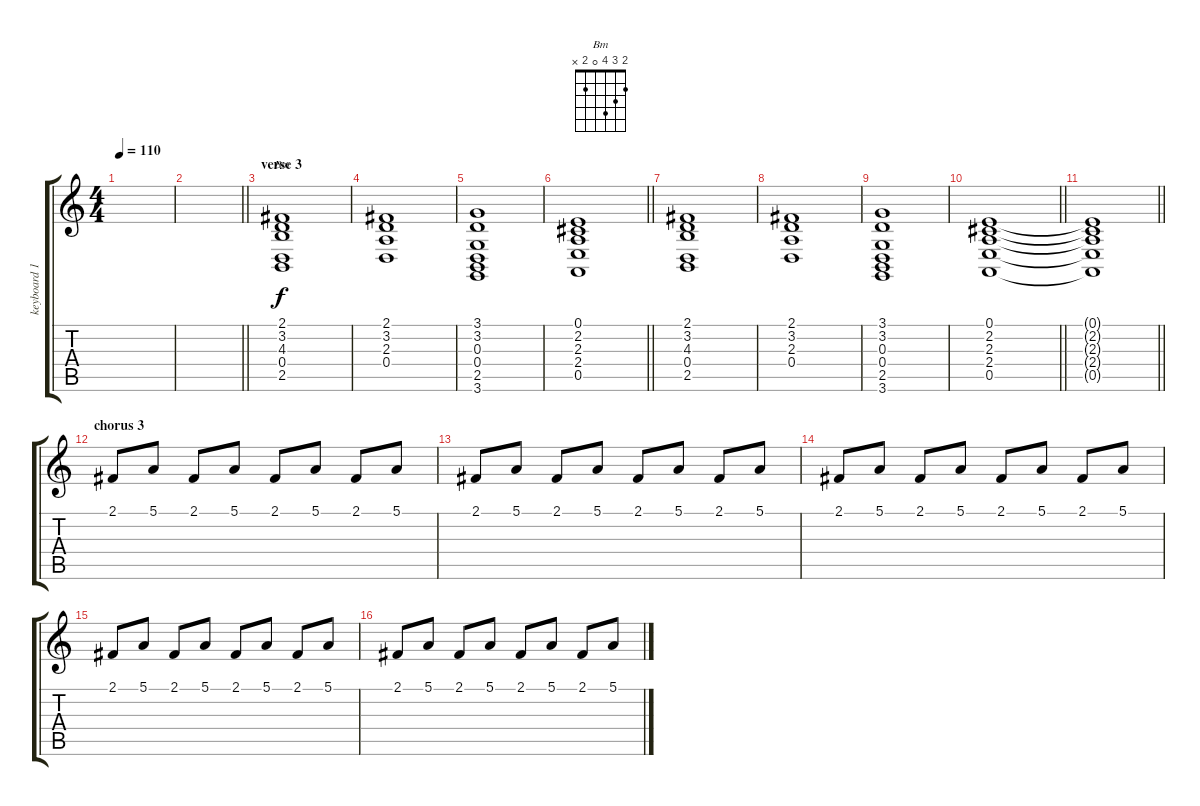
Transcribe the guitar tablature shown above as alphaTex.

\track ("keyboard 1" "keyboard 1") {instrument pad2warm}
\staff {score tabs}
\tuning (E4 B3 G3 D3 A2 E2) {hide}
\chord ("Bm" 2 3 4 0 2 x)
\ts (4 4)
\tempo 110
\clef g2
\ks c
|
\barLineRight lightlight
|
\section ("" "verse 3")
(2.1 3.2 4.3 0.4 2.5).1{ch "Bm" volume 10 balance 8 instrument pad2warm} |
(2.1 3.2 2.3 0.4).1 |
(3.1 3.2 0.3 0.4 2.5 3.6).1 |
\barLineRight lightlight
(0.1 2.2 2.3 2.4 0.5).1 |
(2.1 3.2 4.3 0.4 2.5).1 |
(2.1 3.2 2.3 0.4).1 |
(3.1 3.2 0.3 0.4 2.5 3.6).1 |
\barLineRight lightlight
(0.1 2.2 2.3 2.4 0.5).1 |
\barLineRight lightlight
(0.1{t} 2.2{t} 2.3{t} 2.4{t} 0.5{t}).1 |
\section ("" "chorus 3")
2.1.8{volume 12 instrument stringensemble2} 5.1.8 2.1.8 5.1.8 2.1.8 5.1.8 2.1.8 5.1.8 |
2.1.8 5.1.8 2.1.8 5.1.8 2.1.8 5.1.8 2.1.8 5.1.8 |
2.1.8 5.1.8 2.1.8 5.1.8 2.1.8 5.1.8 2.1.8 5.1.8 |
2.1.8 5.1.8 2.1.8 5.1.8 2.1.8 5.1.8 2.1.8 5.1.8 |
2.1.8 5.1.8 2.1.8 5.1.8 2.1.8 5.1.8 2.1.8 5.1.8
